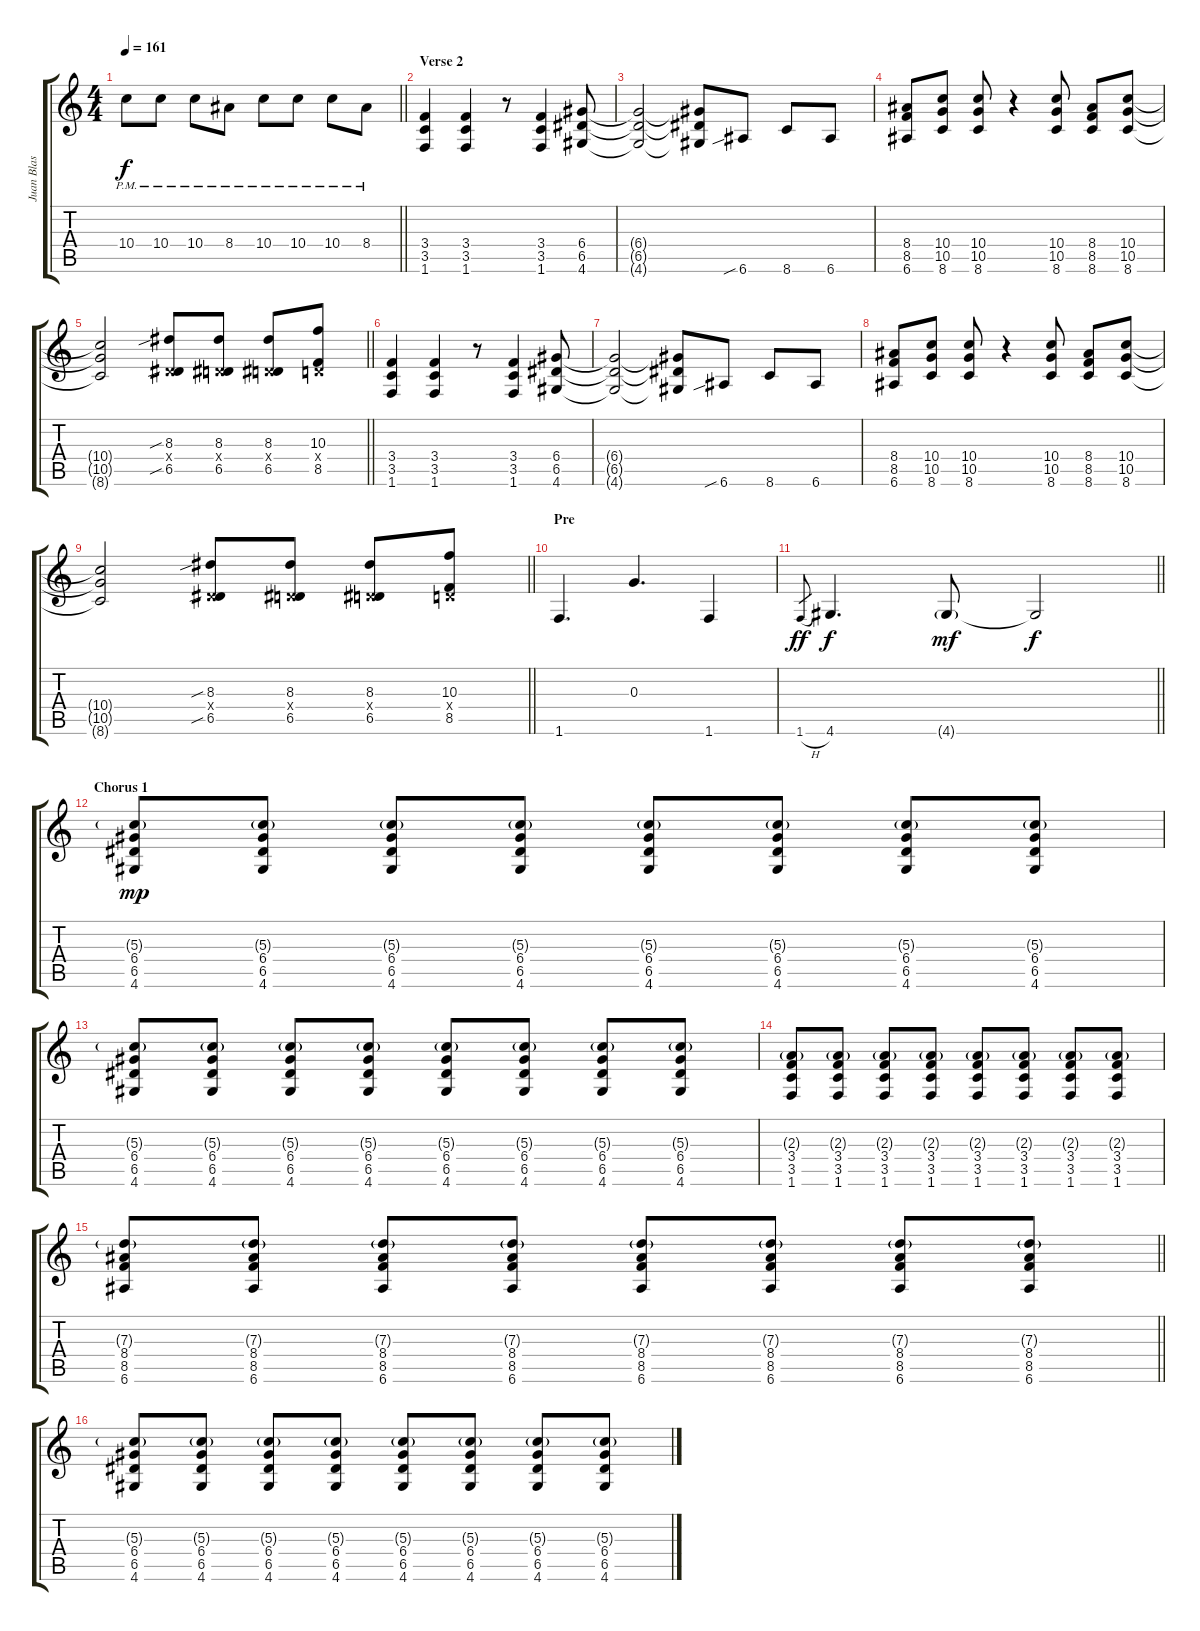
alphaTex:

\track ("Juan Blas" "Juan Blas") {instrument overdrivenguitar}
\staff {score tabs}
\tuning (E4 B3 G3 D3 A2 E2) {hide}
\ts (4 4)
\tempo 161
\clef g2
\barLineRight lightlight
\ks c
10.4{pm}.8{dy f} 10.4{pm}.8 10.4{pm}.8 8.4{pm}.8 10.4{pm}.8 10.4{pm}.8 10.4{pm}.8 8.4{pm}.8 |
\section ("" "Verse 2")
(3.4 3.5 1.6).4 (3.4 3.5 1.6).4 r.8 (3.4 3.5 1.6).4 (6.4 6.5 4.6).8 |
(6.4{t} 6.5{t} 4.6{t}).2 (6.4{t} 6.5{t} 4.6{t}).8 6.6{sib}.8 8.6.8 6.6.8 |
(8.4 8.5 6.6).8 (10.4 10.5 8.6).8 (10.4 10.5 8.6).8 r.4 (10.4 10.5 8.6).8 (8.4 8.5 8.6).8 (10.4 10.5 8.6).8 |
\barLineRight lightlight
(10.4{t} 10.5{t} 8.6{t}).2 (8.3{sib} 0.4{x} 6.5{sib}).8 (8.3 0.4{x} 6.5).8 (8.3 0.4{x} 6.5).8 (10.3 0.4{x} 8.5).8 |
(3.4 3.5 1.6).4 (3.4 3.5 1.6).4 r.8 (3.4 3.5 1.6).4 (6.4 6.5 4.6).8 |
(6.4{t} 6.5{t} 4.6{t}).2 (6.4{t} 6.5{t} 4.6{t}).8 6.6{sib}.8 8.6.8 6.6.8 |
(8.4 8.5 6.6).8 (10.4 10.5 8.6).8 (10.4 10.5 8.6).8 r.4 (10.4 10.5 8.6).8 (8.4 8.5 8.6).8 (10.4 10.5 8.6).8 |
\barLineRight lightlight
(10.4{t} 10.5{t} 8.6{t}).2 (8.3{sib} 0.4{x} 6.5{sib}).8 (8.3 0.4{x} 6.5).8 (8.3 0.4{x} 6.5).8 (10.3 0.4{x} 8.5).8 |
\section ("" "Pre")
1.6.4{d} 0.3.4{d} 1.6.4 |
\barLineRight lightlight
1.6{h}.8{gr dy ff} 4.6.4{d dy f} 4.6{g}.8{dy mf} 4.6{t}.2{dy f} |
\section ("" "Chorus 1")
(5.3{g} 6.4 6.5 4.6).8{dy mp} (5.3{g} 6.4 6.5 4.6).8 (5.3{g} 6.4 6.5 4.6).8 (5.3{g} 6.4 6.5 4.6).8 (5.3{g} 6.4 6.5 4.6).8 (5.3{g} 6.4 6.5 4.6).8 (5.3{g} 6.4 6.5 4.6).8 (5.3{g} 6.4 6.5 4.6).8 |
(5.3{g} 6.4 6.5 4.6).8 (5.3{g} 6.4 6.5 4.6).8 (5.3{g} 6.4 6.5 4.6).8 (5.3{g} 6.4 6.5 4.6).8 (5.3{g} 6.4 6.5 4.6).8 (5.3{g} 6.4 6.5 4.6).8 (5.3{g} 6.4 6.5 4.6).8 (5.3{g} 6.4 6.5 4.6).8 |
(2.3{g} 3.4 3.5 1.6).8 (2.3{g} 3.4 3.5 1.6).8 (2.3{g} 3.4 3.5 1.6).8 (2.3{g} 3.4 3.5 1.6).8 (2.3{g} 3.4 3.5 1.6).8 (2.3{g} 3.4 3.5 1.6).8 (2.3{g} 3.4 3.5 1.6).8 (2.3{g} 3.4 3.5 1.6).8 |
\barLineRight lightlight
(7.3{g} 8.4 8.5 6.6).8 (7.3{g} 8.4 8.5 6.6).8 (7.3{g} 8.4 8.5 6.6).8 (7.3{g} 8.4 8.5 6.6).8 (7.3{g} 8.4 8.5 6.6).8 (7.3{g} 8.4 8.5 6.6).8 (7.3{g} 8.4 8.5 6.6).8 (7.3{g} 8.4 8.5 6.6).8 |
(5.3{g} 6.4 6.5 4.6).8 (5.3{g} 6.4 6.5 4.6).8 (5.3{g} 6.4 6.5 4.6).8 (5.3{g} 6.4 6.5 4.6).8 (5.3{g} 6.4 6.5 4.6).8 (5.3{g} 6.4 6.5 4.6).8 (5.3{g} 6.4 6.5 4.6).8 (5.3{g} 6.4 6.5 4.6).8
